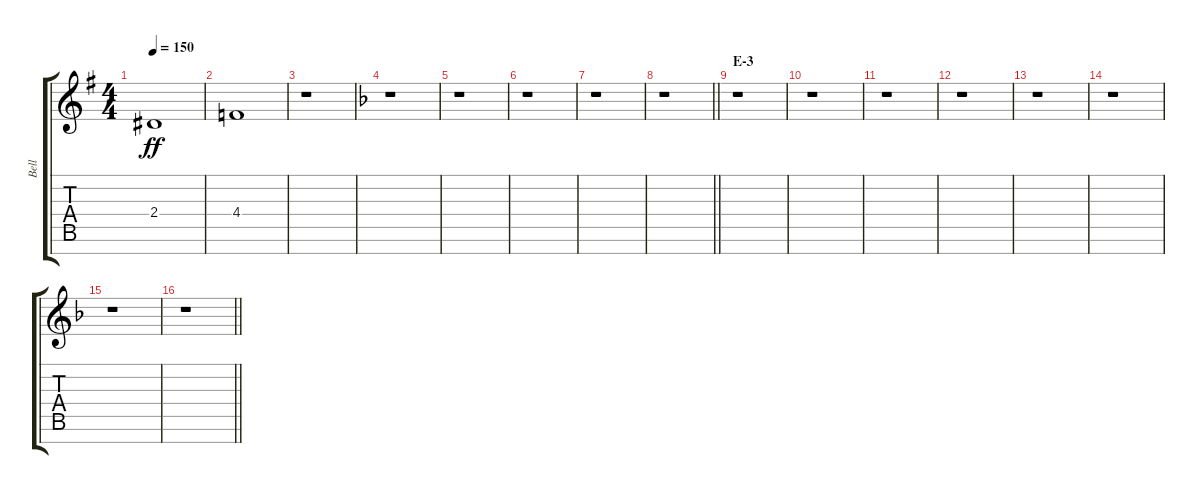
\track ("Bell" "Bell") {instrument tubularbells}
\staff {score tabs}
\tuning (Eb5 Bb4 Gb4 Db4 Ab3 Eb3 Bb2) {hide}
\ts (4 4)
\tempo 150
\clef g2
\ks g
2.4.1{dy ff} |
4.4.1 |
r.1 |
\ks f
r.1 |
r.1 |
r.1 |
r.1 |
\barLineRight lightlight
r.1 |
\section ("" "E-3")
r.1 |
r.1 |
r.1 |
r.1 |
r.1 |
r.1 |
r.1 |
\barLineRight lightlight
r.1
